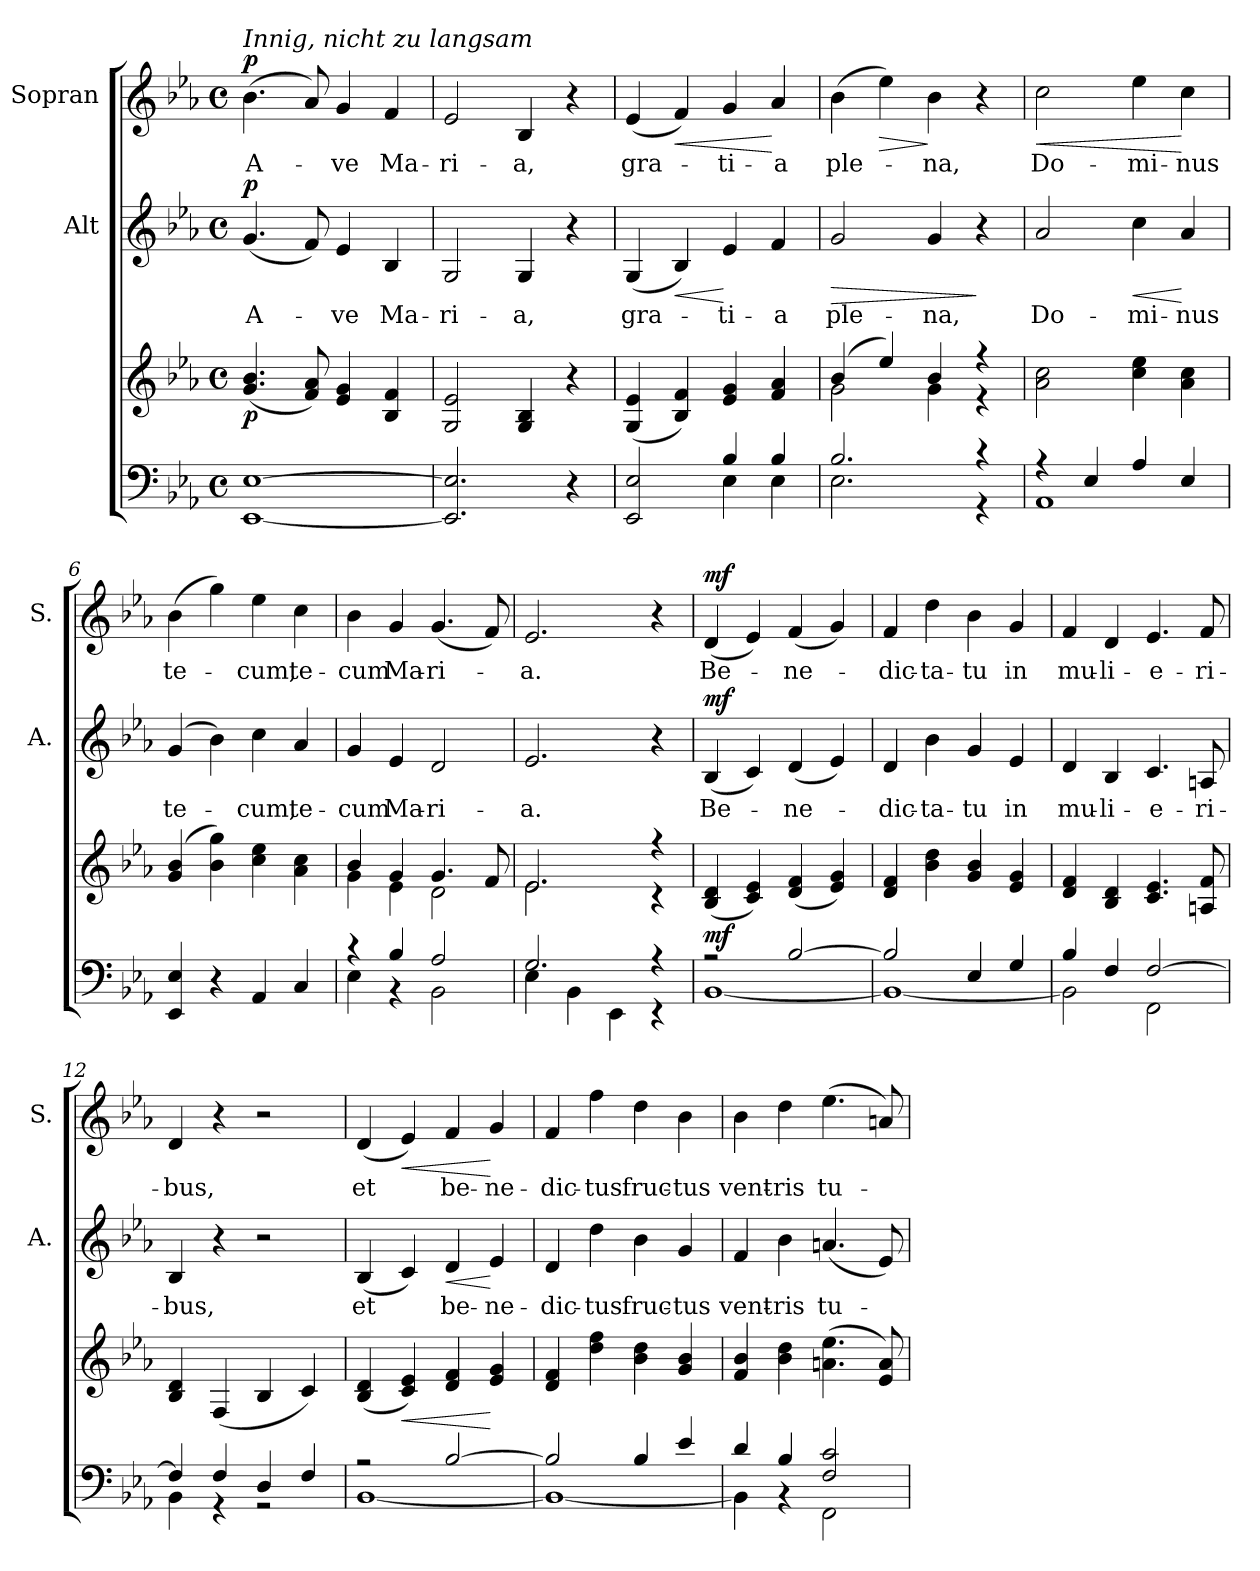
**kern	**kern	**dynam	**kern	**text	**dynam	**kern	**text	**dynam
*part3	*part3	*part3	*part2	*part2	*part2	*part1	*part1	*part1
*staff4	*staff3	*staff3/4	*staff2	*staff2	*staff2	*staff1	*staff1	*staff1
*	*	*	*I"Alt	*	*	*I"Sopran	*	*
*	*	*	*I'A.	*	*	*I'S.	*	*
*clefF4	*clefG2	*	*clefG2	*	*	*clefG2	*	*
*k[b-e-a-]	*k[b-e-a-]	*	*k[b-e-a-]	*	*	*k[b-e-a-]	*	*
*E-:	*E-:	*	*E-:	*	*	*E-:	*	*
*M4/4	*M4/4	*	*M4/4	*	*	*M4/4	*	*
*met(c)	*met(c)	*	*met(c)	*	*	*met(c)	*	*
=1	=1	=1	=1	=1	=1	=1	=1	=1
!	!	!	!	!	!	!LO:TX:a:i:t=Innig, nicht zu langsam	!	!
!	!	!LO:DY:b	!	!LO:LY:b	!LO:DY:a	!	!LO:LY:b	!LO:DY:a
[1EE- [1E-	(<4.g/ 4.b-/	p	(<4.g/	A-	p	(>4.b-\	A-	p
.	8f/ 8a-/)	.	8f/)	.	.	8a-/)	.	.
!	!	!	!	!LO:LY:b	!	!	!LO:LY:b	!
.	4e-/ 4g/	.	4e-/	-ve	.	4g/	-ve	.
!	!	!	!	!LO:LY:b	!	!	!LO:LY:b	!
.	4B-/ 4f/	.	4B-/	Ma-	.	4f/	Ma-	.
=2	=2	=2	=2	=2	=2	=2	=2	=2
!	!	!	!	!LO:LY:b	!	!	!LO:LY:b	!
2.EE-/] 2.E-/]	2G/ 2e-/	.	2G/	-ri-	.	2e-/	-ri-	.
!	!	!	!	!LO:LY:b	!	!	!LO:LY:b	!
.	4G/ 4B-/	.	4G/	-a,	.	4B-/	-a,	.
4r	4r	.	4r	.	.	4r	.	.
=3	=3	=3	=3	=3	=3	=3	=3	=3
*^	*	*	*	*	*	*	*	*
!	!	!	!	!	!LO:LY:b	!	!	!LO:LY:b	!
2EE-/ 2E-/	2ryy	(<4G/ 4e-/	.	(<4G/	gra-	.	(<4e-/	gra-	.
!	!	!	!	!	!	!LO:HP:b	!	!	!LO:HP:b
.	.	4B-/ 4f/)	.	4B-/)	.	<	4f/)	.	<
!	!	!	!	!	!LO:LY:b	!	!	!LO:LY:b	!
4B-/	4E-\	4e-/ 4g/	.	4e-/	-ti-	[	4g/	-ti-	.
!	!	!	!	!	!LO:LY:b	!	!	!LO:LY:b	!
4B-/	4E-\	4f/ 4a-/	.	4f/	-a	.	4a-/	-a	[
=4	=4	=4	=4	=4	=4	=4	=4	=4	=4
*	*	*^	*	*	*	*	*	*	*
!	!	!	!	!	!	!LO:LY:b	!LO:HP:b	!	!LO:LY:b	!
2.B-/	2.E-\	(4b-/	2g\	.	2g/	ple-	>	(>4b-\	ple-	.
!	!	!	!	!	!	!	!	!	!	!LO:HP:b
.	.	4ee-/)	.	.	.	.	.	4ee-\)	.	>
!	!	!	!	!	!	!LO:LY:b	!	!	!LO:LY:b	!
.	.	4b-/	4g\	.	4g/	-na,	.	4b-\	-na,	]
4r	4r	4r	4r	.	4r	.	]	4r	.	.
=5	=5	=5	=5	=5	=5	=5	=5	=5	=5	=5
!	!	!	!	!	!	!LO:LY:b	!	!	!LO:LY:b	!LO:HP:b
*	*	*v	*v	*	*	*	*	*	*	*
4rG	1AA-	2a-\ 2cc\	.	2a-/	Do-	.	2cc\	Do-	<
4E-/	.	.	.	.	.	.	.	.	.
!	!	!	!	!	!LO:LY:b	!LO:HP:b	!	!LO:LY:b	!
4A-/	.	4cc\ 4ee-\	.	4cc\	-mi-	<	4ee-\	-mi-	.
!	!	!	!	!	!LO:LY:b	!	!	!LO:LY:b	!
4E-/	.	4a-\ 4cc\	.	4a-/	-nus	[	4cc\	-nus	[
*v	*v	*	*	*	*	*	*	*	*
!!LO:LB:g=z
=6	=6	=6	=6	=6	=6	=6	=6	=6
!	!	!	!	!LO:LY:b	!	!	!LO:LY:b	!
4EE-/ 4E-/	(4g/ 4b-/	.	(4g/	te-	.	(>4b-\	te-	.
4r	4b-\ 4gg\)	.	4b-\)	.	.	4gg\)	.	.
!	!	!	!	!LO:LY:b	!	!	!LO:LY:b	!
4AA-/	4cc\ 4ee-\	.	4cc\	-cum,	.	4ee-\	-cum,	.
!	!	!	!	!LO:LY:b	!	!	!LO:LY:b	!
4C/	4a-\ 4cc\	.	4a-/	te-	.	4cc\	te-	.
=7	=7	=7	=7	=7	=7	=7	=7	=7
*^	*^	*	*	*	*	*	*	*
!	!	!	!	!	!	!LO:LY:b	!	!	!LO:LY:b	!
4rc	4E-\	4b-/	4g\	.	4g/	-cum	.	4b-\	-cum	.
!	!	!	!	!	!	!LO:LY:b	!	!	!LO:LY:b	!
4B-/	4rBB	4g/	4e-\	.	4e-/	Ma-	.	4g/	Ma-	.
!	!	!	!	!	!	!LO:LY:b	!	!	!LO:LY:b	!
2A-/	2BB-\	4.g/	2d\	.	2d/	-ri-	.	(<4.g/	-ri-	.
.	.	8f/	.	.	.	.	.	8f/)	.	.
=8	=8	=8	=8	=8	=8	=8	=8	=8	=8	=8
!	!	!	!	!	!	!LO:LY:b	!	!	!LO:LY:b	!
2.G/	4E-\	2.e-/	2.e-\	.	2.e-/	-a.	.	2.e-/	-a.	.
.	4BB-\	.	.	.	.	.	.	.	.	.
.	4EE-\	.	.	.	.	.	.	.	.	.
4r	4r	4r	4r	.	4r	.	.	4r	.	.
=9	=9	=9	=9	=9	=9	=9	=9	=9	=9	=9
!	!	!	!	!LO:DY:b	!	!LO:LY:b	!LO:DY:a	!	!LO:LY:b	!LO:DY:a
*	*	*v	*v	*	*	*	*	*	*	*
2rA	[<1BB-	(<4B-/ 4d/	mf	(<4B-/	Be-	mf	(<4d/	Be-	mf
.	.	4c/ 4e-/)	.	4c/)	.	.	4e-/)	.	.
!	!	!	!	!	!LO:LY:b	!	!	!LO:LY:b	!
[>2B-/	.	(<4d/ 4f/	.	(<4d/	-ne-	.	(<4f/	-ne-	.
.	.	4e-/ 4g/)	.	4e-/)	.	.	4g/)	.	.
=10	=10	=10	=10	=10	=10	=10	=10	=10	=10
!	!	!	!	!	!LO:LY:b	!	!	!LO:LY:b	!
2B-/]	1BB-_	4d/ 4f/	.	4d/	-dic-	.	4f/	-dic-	.
!	!	!	!	!	!LO:LY:b	!	!	!LO:LY:b	!
.	.	4b-\ 4dd\	.	4b-\	-ta-	.	4dd\	-ta-	.
!	!	!	!	!	!LO:LY:b	!	!	!LO:LY:b	!
4E-/	.	4g/ 4b-/	.	4g/	-tu	.	4b-\	-tu	.
!	!	!	!	!	!LO:LY:b	!	!	!LO:LY:b	!
4G/	.	4e-/ 4g/	.	4e-/	in	.	4g/	in	.
=11	=11	=11	=11	=11	=11	=11	=11	=11	=11
!	!	!	!	!	!LO:LY:b	!	!	!LO:LY:b	!
4B-/	2BB-\]	4d/ 4f/	.	4d/	mu-	.	4f/	mu-	.
!	!	!	!	!	!LO:LY:b	!	!	!LO:LY:b	!
4F/	.	4B-/ 4d/	.	4B-/	-li-	.	4d/	-li-	.
!	!	!	!	!	!LO:LY:b	!	!	!LO:LY:b	!
[>2F/	2FF\	4.c/ 4.e-/	.	4.c/	-e-	.	4.e-/	-e-	.
!	!	!	!	!	!LO:LY:b	!	!	!LO:LY:b	!
.	.	8An/ 8f/	.	8An/	-ri-	.	8f/	-ri-	.
!!LO:PB:g=z
=12	=12	=12	=12	=12	=12	=12	=12	=12	=12
!	!	!	!	!	!LO:LY:b	!	!	!LO:LY:b	!
4F/]	4BB-\	4B-/ 4d/	.	4B-/	-bus,	.	4d/	-bus,	.
4F/	4rGG	(<4F/	.	4r	.	.	4r	.	.
4D/	2rGG	4B-/	.	2r	.	.	2r	.	.
4F/	.	4c/)	.	.	.	.	.	.	.
=13	=13	=13	=13	=13	=13	=13	=13	=13	=13
!	!	!	!	!	!LO:LY:b	!	!	!LO:LY:b	!
2rA	[<1BB-	(<4B-/ 4d/	.	(<4B-/	et	.	(<4d/	et	.
!	!	!	!LO:HP:b	!	!	!	!	!	!LO:HP:b
.	.	4c/ 4e-/)	<	4c/)	.	.	4e-/)	.	<
!	!	!	!	!	!LO:LY:b	!LO:HP:b	!	!LO:LY:b	!
[>2B-/	.	4d/ 4f/	.	4d/	be-	<	4f/	be-	.
!	!	!	!	!	!LO:LY:b	!	!	!LO:LY:b	!
.	.	4e-/ 4g/	[	4e-/	-ne-	[	4g/	-ne-	[
=14	=14	=14	=14	=14	=14	=14	=14	=14	=14
!	!	!	!	!	!LO:LY:b	!	!	!LO:LY:b	!
2B-/]	1BB-_	4d/ 4f/	.	4d/	-dic-	.	4f/	-dic-	.
!	!	!	!	!	!LO:LY:b	!	!	!LO:LY:b	!
.	.	4dd\ 4ff\	.	4dd\	-tus	.	4ff\	-tus	.
!	!	!	!	!	!LO:LY:b	!	!	!LO:LY:b	!
4B-/	.	4b-\ 4dd\	.	4b-\	fruc-	.	4dd\	fruc-	.
!	!	!	!	!	!LO:LY:b	!	!	!LO:LY:b	!
4e-/	.	4g/ 4b-/	.	4g/	-tus	.	4b-\	-tus	.
=15	=15	=15	=15	=15	=15	=15	=15	=15	=15
!	!	!	!	!	!LO:LY:b	!	!	!LO:LY:b	!
4d/	4BB-\]	4f/ 4b-/	.	4f/	vent-	.	4b-\	vent-	.
!	!	!	!	!	!LO:LY:b	!	!	!LO:LY:b	!
4B-/	4rAA	4b-\ 4dd\	.	4b-\	-ris	.	4dd\	-ris	.
!	!	!	!	!	!LO:LY:b	!	!	!LO:LY:b	!
2F/ 2c/	2FF\	(>4.an\ 4.ee-\	.	(<4.an/	tu-	.	(>4.ee-\	tu-	.
.	.	8e-/ 8a/)	.	8e-/)	.	.	8an/)	.	.
*v	*v	*	*	*	*	*	*	*	*
=	=	=	=	=	=	=	=	=
*-	*-	*-	*-	*-	*-	*-	*-	*-
